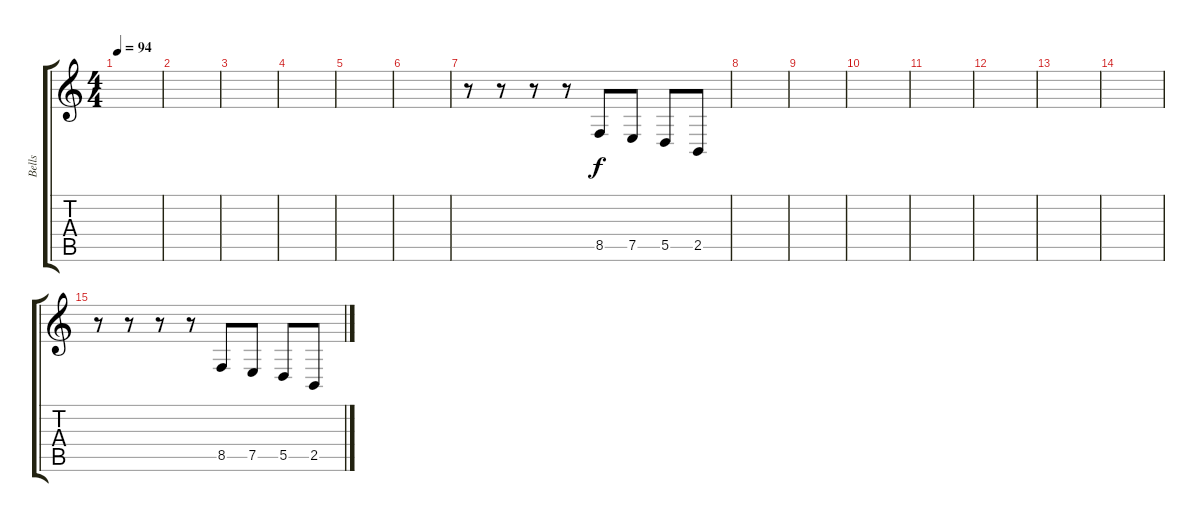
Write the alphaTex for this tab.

\track ("Bells" "Bells") {instrument musicbox}
\staff {score tabs}
\tuning (E4 B3 G3 D3 A2 E2) {hide}
\ts (4 4)
\tempo 94
\clef g2
\ks c
|
|
|
|
|
|
r.8 r.8 r.8 r.8 8.5.8 7.5.8 5.5.8 2.5.8 |
|
|
|
|
|
|
|
r.8 r.8 r.8 r.8 8.5.8 7.5.8 5.5.8 2.5.8
